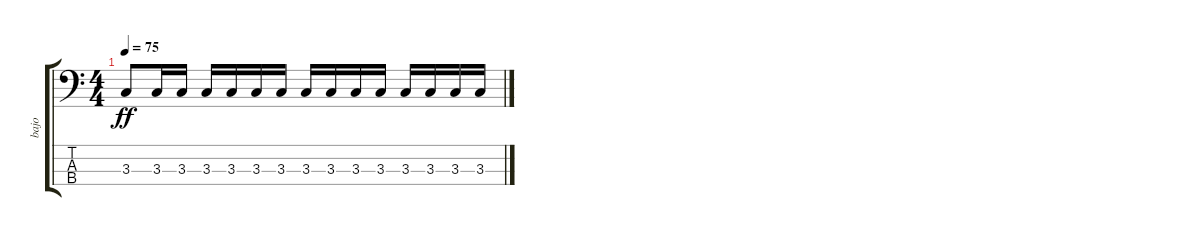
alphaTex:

\track ("bajo" "bajo") {instrument electricbassfinger}
\staff {score tabs}
\tuning (G2 D2 A1 E1) {hide}
\ts (4 4)
\tempo 75
\clef f4
\ks c
3.3.8{dy ff} 3.3.16 3.3.16 3.3.16 3.3.16 3.3.16 3.3.16 3.3.16 3.3.16 3.3.16 3.3.16 3.3.16 3.3.16 3.3.16 3.3.16
